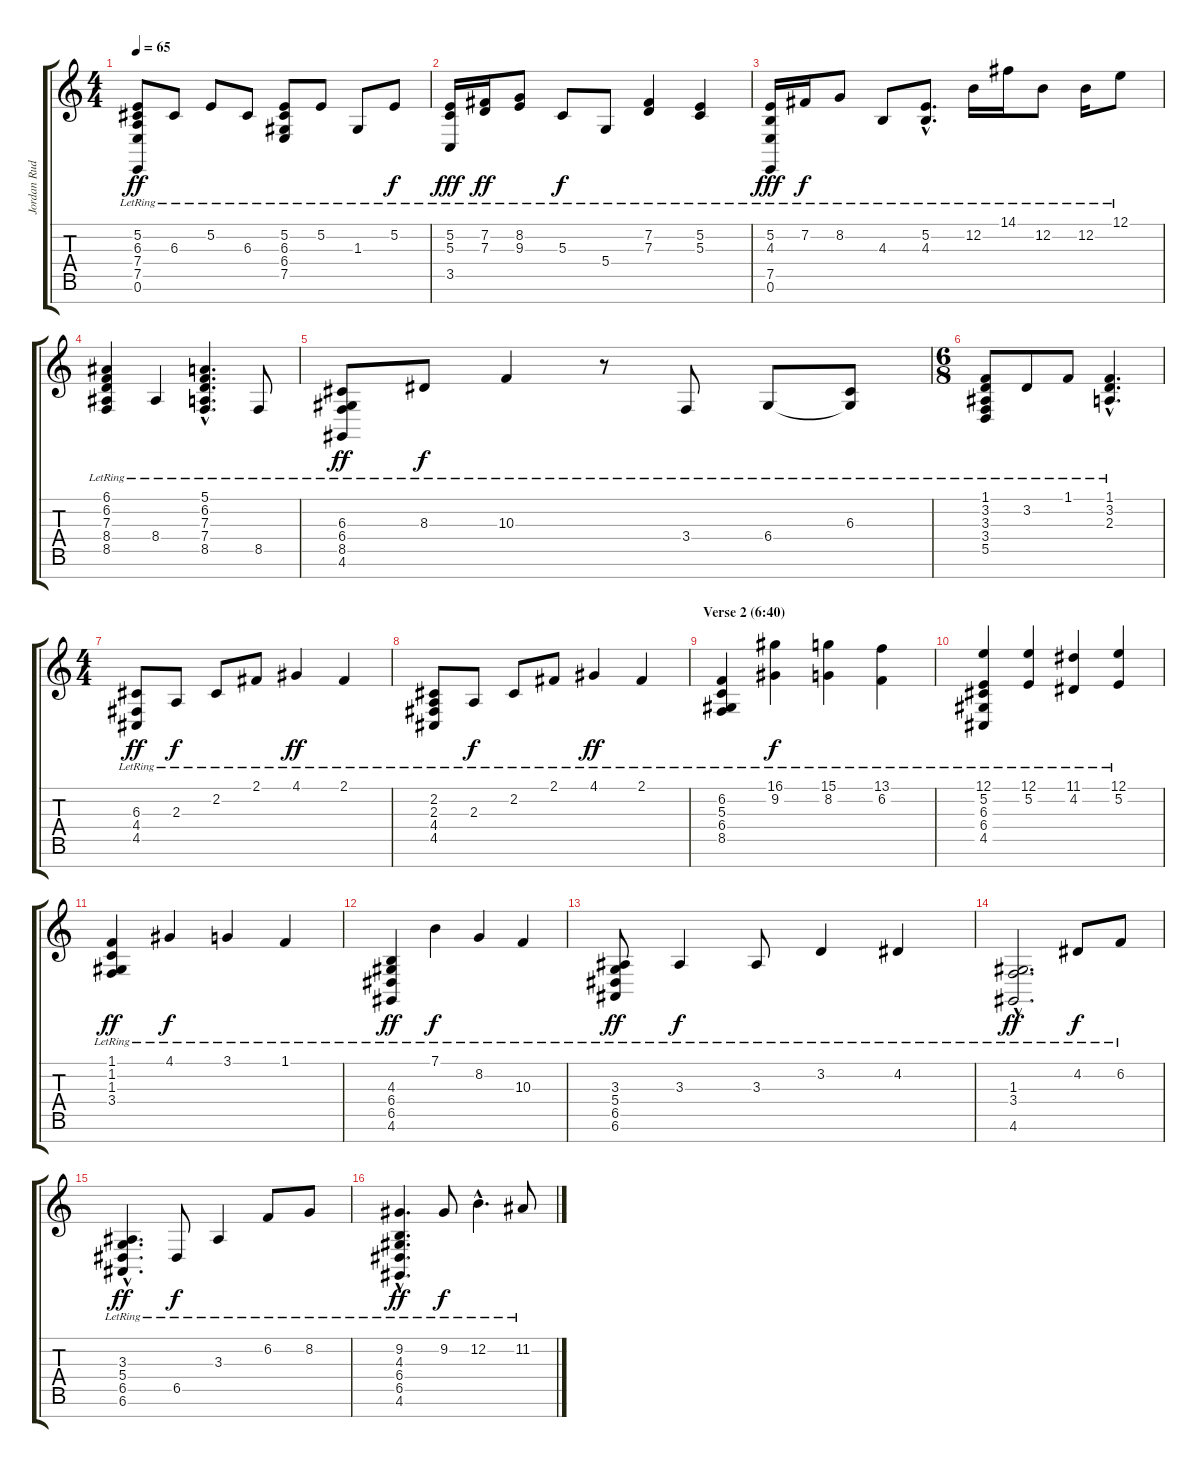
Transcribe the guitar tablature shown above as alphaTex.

\track ("Jordan Rudess" "Jordan Rud") {instrument acousticgrandpiano}
\staff {score tabs}
\tuning (E4 B3 G3 D3 A2 E2 B1) {hide}
\ts (4 4)
\tempo 65
\clef g2
\ks c
(5.2{lr} 6.3{lr} 7.4{lr} 7.5{lr} 0.6{lr}).8{dy ff} 6.3{lr}.8 5.2{lr}.8 6.3{lr}.8 (5.2{lr} 6.3{lr} 6.4{lr} 7.5{lr}).8 5.2{lr}.8 1.3{lr}.8 5.2{lr}.8{dy f} |
(5.2{lr} 5.3{lr} 3.5{lr}).16{dy fff} (7.2{lr} 7.3{lr}).16{dy ff} (8.2{lr} 9.3{lr}).8 5.3{lr}.8{dy f} 5.4{lr}.8 (7.2{lr} 7.3{lr}).4 (5.2{lr} 5.3{lr}).4 |
(5.2{lr} 4.3{lr} 7.5{lr} 0.6{lr}).16{dy fff} 7.2{lr}.16{dy f} 8.2{lr}.8 4.3{lr}.8 (5.2{hac lr} 4.3{hac lr}).8{d} 12.2{lr}.16 14.1{lr}.16 12.2{lr}.8 12.2{lr}.16 12.1{lr}.8 |
(6.1{lr} 6.2{lr} 7.3{lr} 8.4{lr} 8.5{lr}).4 8.4{lr}.4 (5.1{hac lr} 6.2{hac lr} 7.3{hac lr} 7.4{hac lr} 8.5{hac lr}).4{d} 8.5{lr}.8 |
(6.3{lr} 6.4{lr} 8.5{lr} 4.6{lr}).8{dy ff} 8.3{lr}.8{dy f} 10.3{lr}.4 r.8 3.4{lr}.8 6.4{lr}.8 (6.3{lr} 6.4{t}).8 |
\ts (6 8)
(1.1{lr} 3.2{lr} 3.3{lr} 3.4{lr} 5.5{lr}).8 3.2{lr}.8 1.1{lr}.8 (1.1{hac lr} 3.2{hac lr} 2.3{hac lr}).4{d} |
\ts (4 4)
(6.3{lr} 4.4{lr} 4.5{lr}).8{dy ff} 2.3{lr}.8{dy f} 2.2{lr}.8 2.1{lr}.8 4.1{lr}.4{dy ff} 2.1{lr}.4 |
(2.2 2.3 4.4{lr} 4.5{lr}).8 2.3{lr}.8{dy f} 2.2{lr}.8 2.1{lr}.8 4.1{lr}.4{dy ff} 2.1{lr}.4 |
\section ("" "Verse 2 (6:40)")
(6.2{lr} 5.3{lr} 6.4{lr} 8.5{lr}).4 (16.1 9.2{lr}).4{dy f} (15.1 8.2{lr}).4 (13.1 6.2{lr}).4 |
(12.1 5.2{lr} 6.3{lr} 6.4{lr} 4.5{lr}).4 (12.1 5.2{lr}).4 (11.1 4.2{lr}).4 (12.1 5.2{lr}).4 |
(1.1{lr} 1.2{lr} 1.3{lr} 3.4{lr}).4{dy ff} 4.1{lr}.4{dy f} 3.1{lr}.4 1.1{lr}.4 |
(4.3{lr} 6.4{lr} 6.5{lr} 4.6{lr}).4{dy ff} 7.1{lr}.4{dy f} 8.2{lr}.4 10.3{lr}.4 |
(3.3{lr} 5.4{lr} 6.5{lr} 6.6{lr}).8{dy ff} 3.3{lr}.4{dy f} 3.3{lr}.8 3.2{lr}.4 4.2{lr}.4 |
(1.3{hac lr} 3.4{hac lr} 4.6{hac lr}).2{d dy ff} 4.2{lr}.8{dy f} 6.2{lr}.8 |
(3.3{hac lr} 5.4{hac lr} 6.5{hac lr} 6.6{hac lr}).4{d dy ff} 6.5{lr}.8{dy f} 3.3{lr}.4 6.2{lr}.8 8.2{lr}.8 |
(9.2{hac lr} 4.3{hac lr} 6.4{hac lr} 6.5{hac lr} 4.6{hac lr}).4{d dy ff} 9.2{lr}.8{dy f} 12.2{hac lr}.4{d} 11.2{lr}.8
